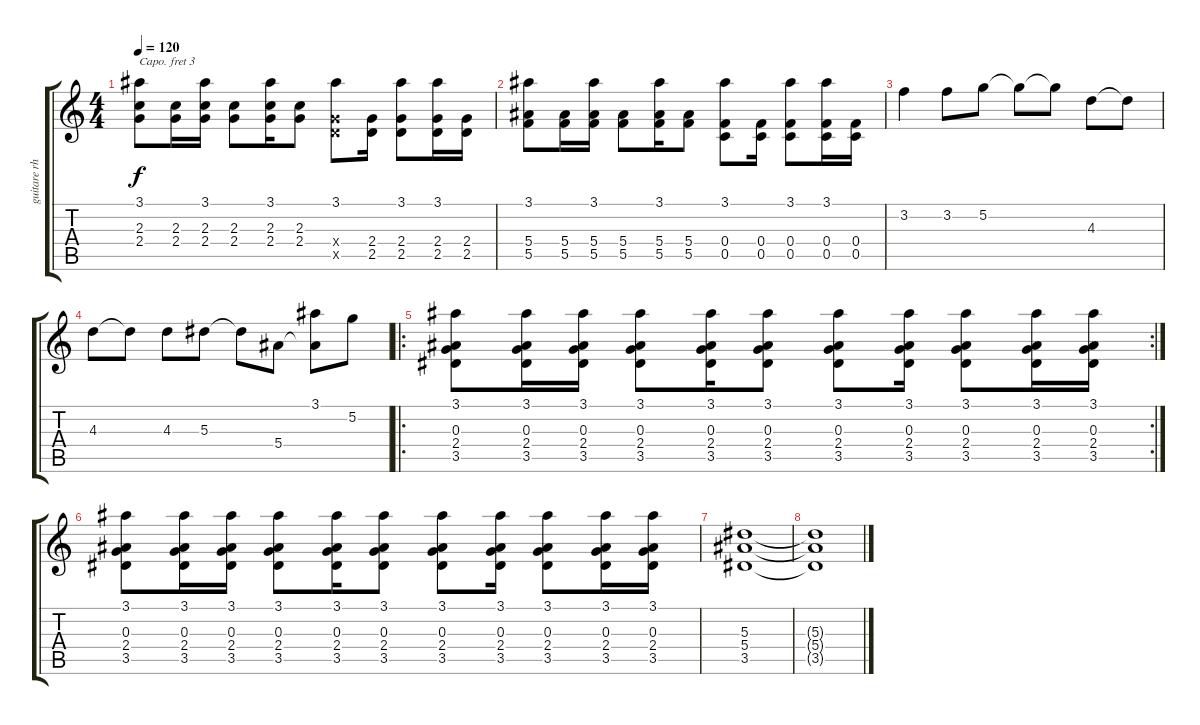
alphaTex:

\track ("guitare rhytmique" "guitare rh") {instrument acousticguitarnylon}
\staff {score tabs}
\capo 3
\tuning (E4 B3 G3 D3 A2 E2) {hide}
\ts (4 4)
\tempo 120
\clef g2
\ks c
(3.1 2.3 2.4).8{dy f volume 10} (2.3 2.4).16 (3.1 2.3 2.4).16 (2.3 2.4).8 (3.1 2.3 2.4).16 (2.3 2.4).8 (3.1 2.4{x} 2.5{x}).8 (2.4 2.5).16 (3.1 2.4 2.5).8 (3.1 2.4 2.5).16 (2.4 2.5).16 |
(3.1 5.4 5.5).8{volume 10} (5.4 5.5).16 (3.1 5.4 5.5).16 (5.4 5.5).8 (3.1 5.4 5.5).16 (5.4 5.5).8 (3.1 0.4 0.5).8 (0.4 0.5).16 (3.1 0.4 0.5).8 (3.1 0.4 0.5).16 (0.4 0.5).16 |
3.2.4{volume 13 instrument overdrivenguitar} 3.2.8 5.2.8 5.2{t}.8 5.2{t}.8 4.3.8 4.3{t}.8 |
4.3.8 4.3{t}.8 4.3.8 5.3.8 5.3{t}.8 5.4.8 (3.1 5.4{t}).8 5.2.8 |
\ro
\rc 2
(3.1 0.3 2.4 3.5).8{volume 9} (3.1 0.3 2.4 3.5).16 (3.1 0.3 2.4 3.5).16 (3.1 0.3 2.4 3.5).8 (3.1 0.3 2.4 3.5).16 (3.1 0.3 2.4 3.5).8 (3.1 0.3 2.4 3.5).8 (3.1 0.3 2.4 3.5).16 (3.1 0.3 2.4 3.5).8 (3.1 0.3 2.4 3.5).16 (3.1 0.3 2.4 3.5).16 |
(3.1 0.3 2.4 3.5).8{volume 9} (3.1 0.3 2.4 3.5).16 (3.1 0.3 2.4 3.5).16 (3.1 0.3 2.4 3.5).8 (3.1 0.3 2.4 3.5).16 (3.1 0.3 2.4 3.5).8 (3.1 0.3 2.4 3.5).8 (3.1 0.3 2.4 3.5).16 (3.1 0.3 2.4 3.5).8 (3.1 0.3 2.4 3.5).16 (3.1 0.3 2.4 3.5).16 |
(5.3 5.4 3.5).1 |
(5.3{t} 5.4{t} 3.5{t}).1
